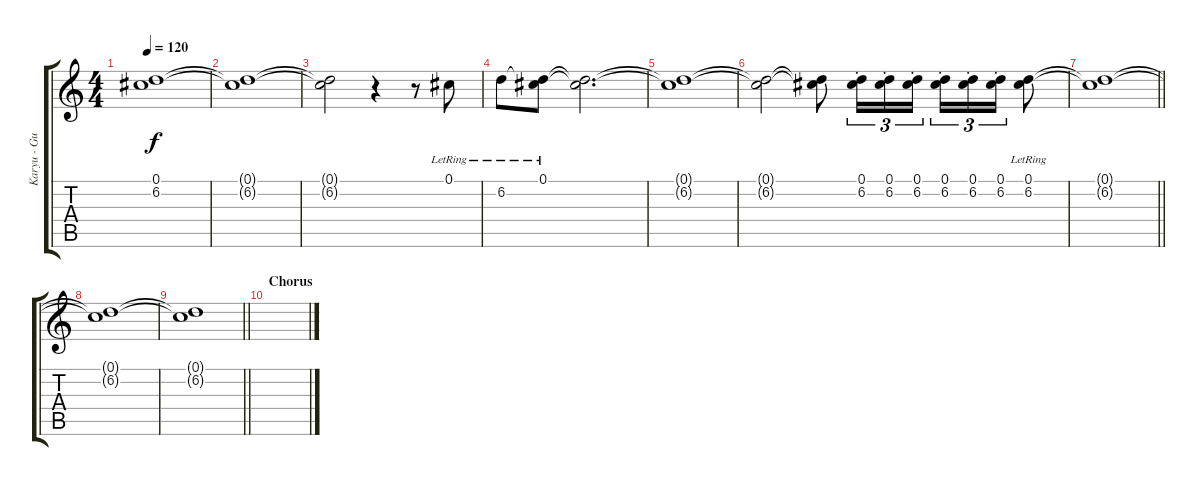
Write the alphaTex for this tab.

\track ("Karyu - Guitar 3" "Karyu - Gu") {instrument overdrivenguitar}
\staff {score tabs}
\tuning (Db4 Ab3 E3 B2 Gb2 B1) {hide}
\ts (4 4)
\tempo 120
\clef g2
\ks c
(0.1{t} 6.2{t}).1{dy f} |
(0.1{t} 6.2{t}).1{volume 0} |
(0.1{t} 6.2{t}).2 r.4 r.8{volume 10} 0.1{lr}.8 |
6.2{lr}.8 (0.1{lr} 6.2{t}).8 (0.1{t} 6.2{t}).2{d} |
(0.1{t} 6.2{t}).1 |
(0.1{t} 6.2{t}).2 (0.1{t} 6.2{t}).8 (0.1{st} 6.2{st}).16{tu (3 2)} (0.1{st} 6.2{st}).16{tu (3 2)} (0.1{st} 6.2{st}).16{tu (3 2)} (0.1{st} 6.2{st}).16{tu (3 2)} (0.1{st} 6.2{st}).16{tu (3 2)} (0.1{st} 6.2{st}).16{tu (3 2)} (0.1{lr} 6.2{lr}).8 |
\barLineRight lightlight
(0.1{t} 6.2{t}).1 |
(0.1{t} 6.2{t}).1{volume 0} |
\barLineRight lightlight
(0.1{t} 6.2{t}).1 |
\section ("" "Chorus")
